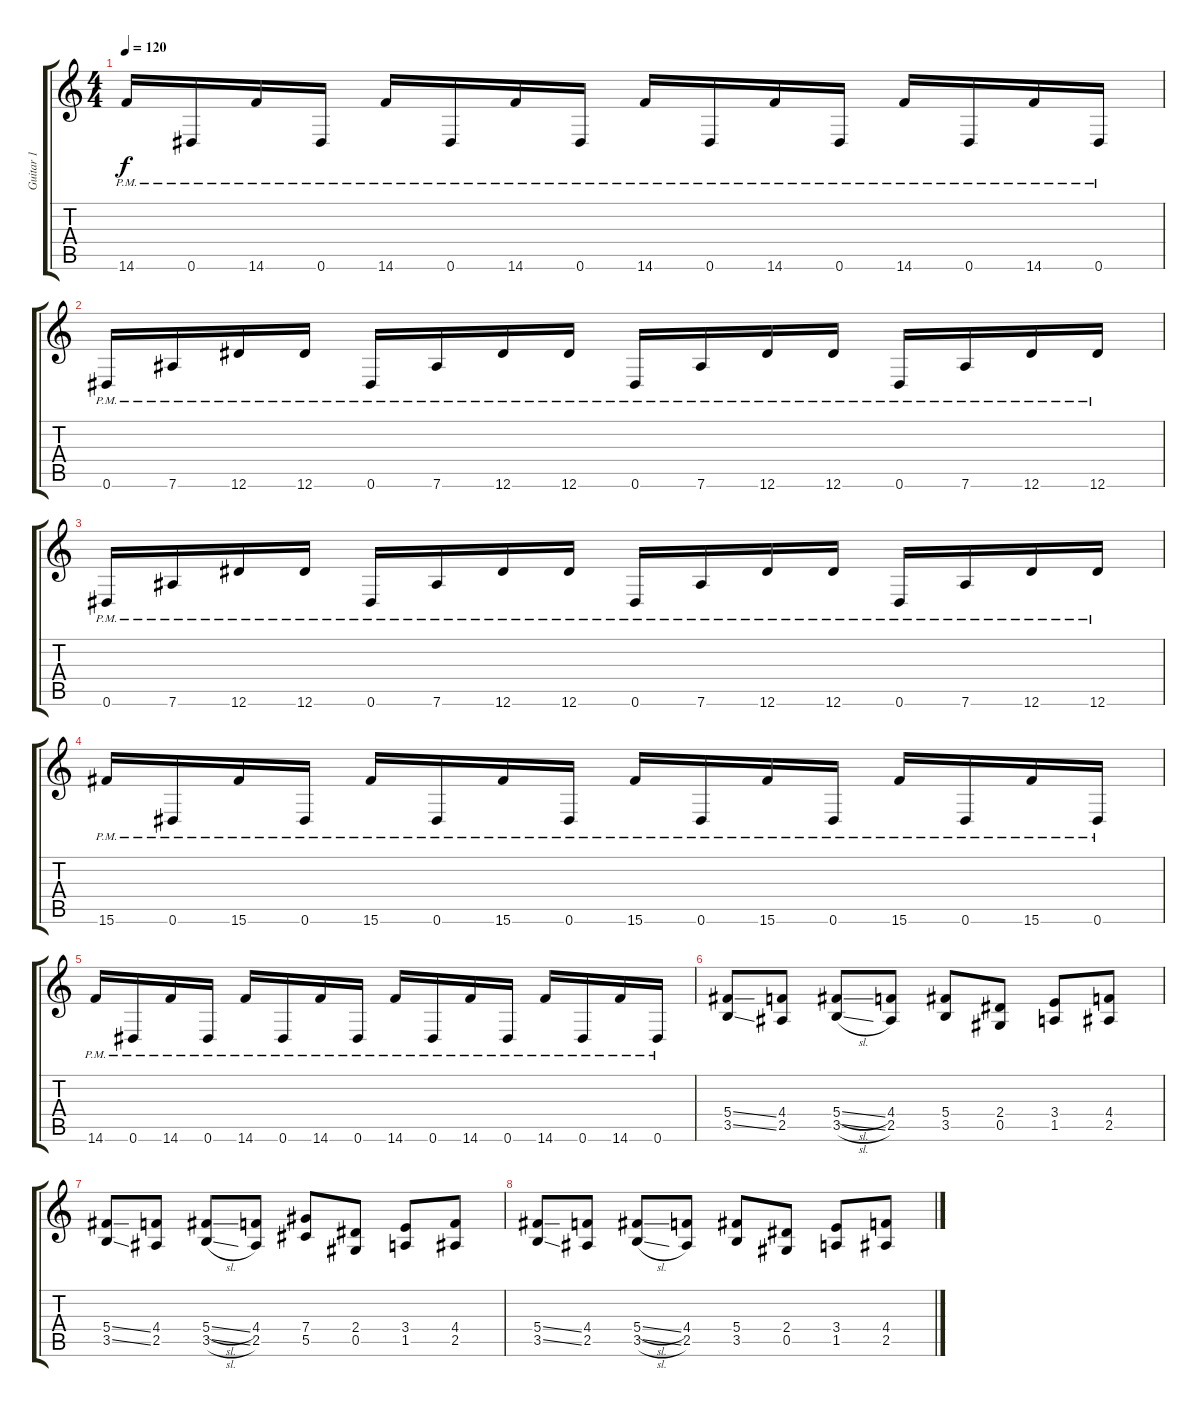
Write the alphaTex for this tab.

\track ("Guitar 1" "Guitar 1") {instrument overdrivenguitar}
\staff {score tabs}
\tuning (Eb4 Bb3 Gb3 Db3 Ab2 Eb2) {hide}
\ts (4 4)
\tempo 120
\clef g2
\ks c
14.6{pm}.16{dy f} 0.6{pm}.16 14.6{pm}.16 0.6{pm}.16 14.6{pm}.16 0.6{pm}.16 14.6{pm}.16 0.6{pm}.16 14.6{pm}.16 0.6{pm}.16 14.6{pm}.16 0.6{pm}.16 14.6{pm}.16 0.6{pm}.16 14.6{pm}.16 0.6{pm}.16 |
0.6{pm}.16 7.6{pm}.16 12.6{pm}.16 12.6{pm}.16 0.6{pm}.16 7.6{pm}.16 12.6{pm}.16 12.6{pm}.16 0.6{pm}.16 7.6{pm}.16 12.6{pm}.16 12.6{pm}.16 0.6{pm}.16 7.6{pm}.16 12.6{pm}.16 12.6{pm}.16 |
0.6{pm}.16 7.6{pm}.16 12.6{pm}.16 12.6{pm}.16 0.6{pm}.16 7.6{pm}.16 12.6{pm}.16 12.6{pm}.16 0.6{pm}.16 7.6{pm}.16 12.6{pm}.16 12.6{pm}.16 0.6{pm}.16 7.6{pm}.16 12.6{pm}.16 12.6{pm}.16 |
15.6{pm}.16 0.6{pm}.16 15.6{pm}.16 0.6{pm}.16 15.6{pm}.16 0.6{pm}.16 15.6{pm}.16 0.6{pm}.16 15.6{pm}.16 0.6{pm}.16 15.6{pm}.16 0.6{pm}.16 15.6{pm}.16 0.6{pm}.16 15.6{pm}.16 0.6{pm}.16 |
14.6{pm}.16 0.6{pm}.16 14.6{pm}.16 0.6{pm}.16 14.6{pm}.16 0.6{pm}.16 14.6{pm}.16 0.6{pm}.16 14.6{pm}.16 0.6{pm}.16 14.6{pm}.16 0.6{pm}.16 14.6{pm}.16 0.6{pm}.16 14.6{pm}.16 0.6{pm}.16 |
(5.4{ss} 3.5{ss}).8 (4.4 2.5).8 (5.4{sl} 3.5{sl}).8 (4.4 2.5).8 (5.4 3.5).8 (2.4 0.5).8 (3.4 1.5).8 (4.4 2.5).8 |
(5.4{ss} 3.5{ss}).8 (4.4 2.5).8 (5.4{sl} 3.5{sl}).8 (4.4 2.5).8 (7.4 5.5).8 (2.4 0.5).8 (3.4 1.5).8 (4.4 2.5).8 |
(5.4{ss} 3.5{ss}).8 (4.4 2.5).8 (5.4{sl} 3.5{sl}).8 (4.4 2.5).8 (5.4 3.5).8 (2.4 0.5).8 (3.4 1.5).8 (4.4 2.5).8
